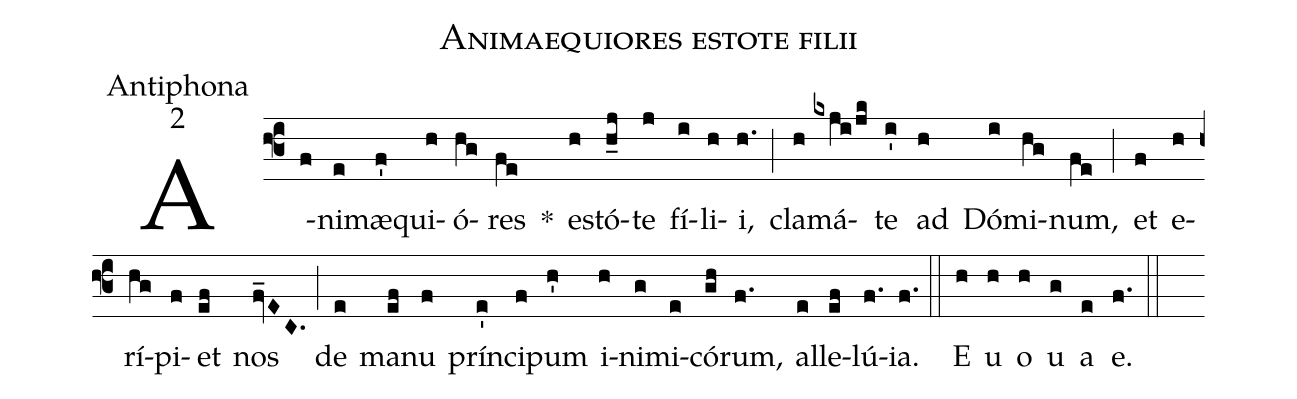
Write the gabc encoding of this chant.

name:Animaequiores estote filii;
office-part:Antiphona;
mode:2;
%%
(f3)A(f)ni(e)mæ(f')qui(h)ó(hg)res(fe) *() e(h)stó(h_j)te(j) fí(i)li(h)i,(h.) (;) cla(h)má(kxji/jk)te(i') ad(h) Dó(i)mi(hg)num,(fe) (;) et(f) e(h)rí(hg)pi(f)et(ef) nos(f_vEC.) (;) de(e) ma(ef)nu(f) prín(e')ci(f)pum(h') i(h)ni(g)mi(e)có(gh)rum,(f.) al(e)le(ef)lú(f.)ia.(f.) (::)
E(h) u(h) o(h) u(g) a(e) e.(f.) (::)
